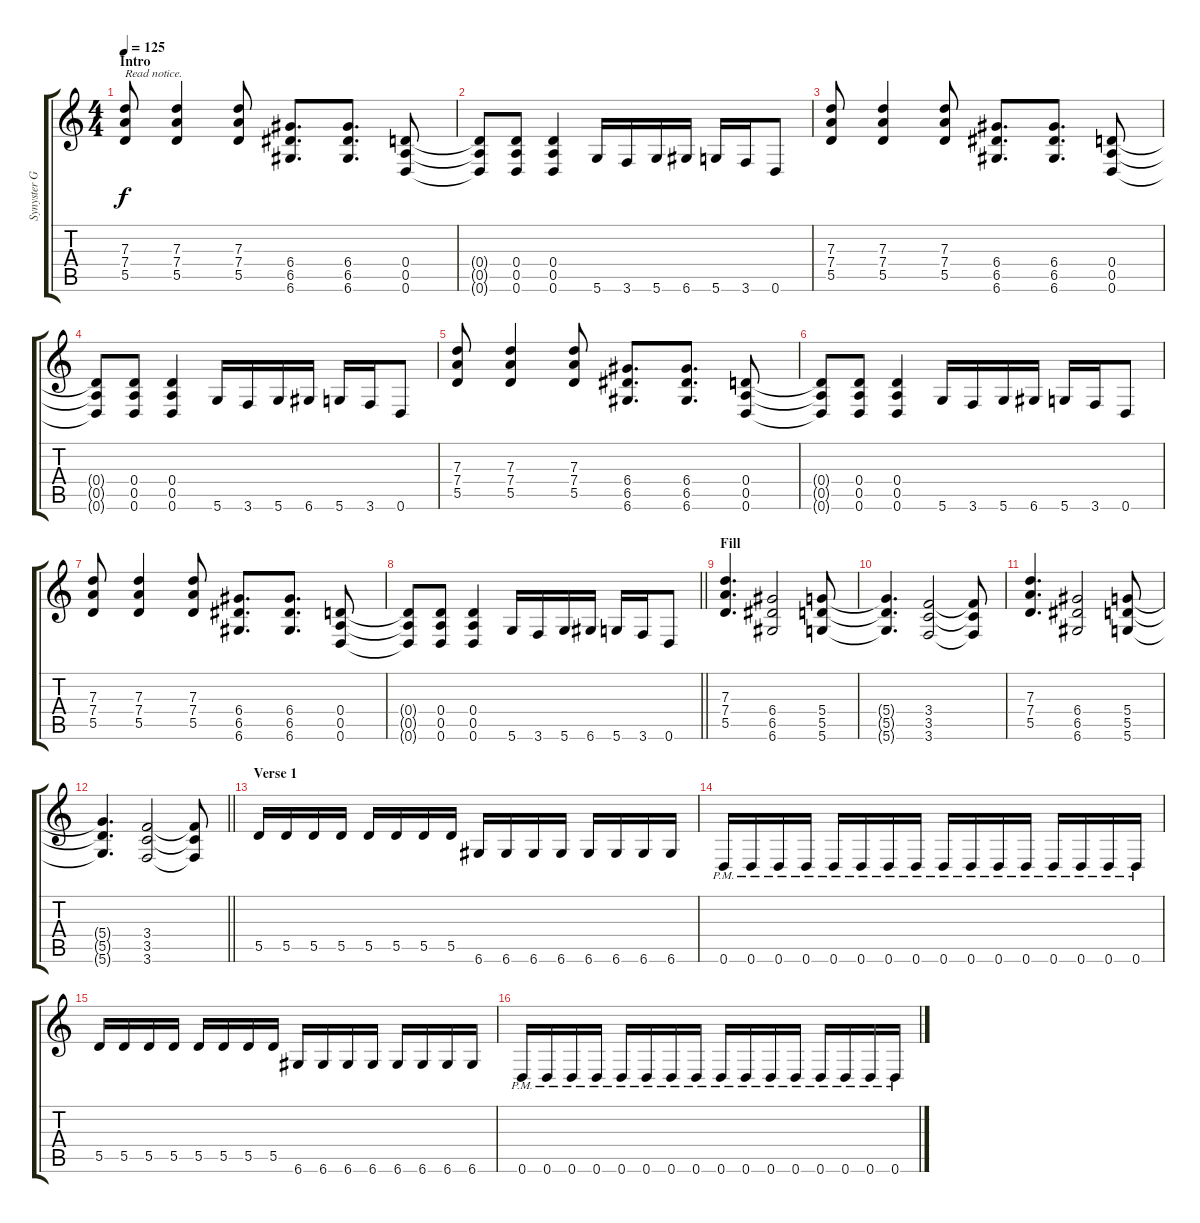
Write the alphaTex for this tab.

\track ("Synyster Gates" "Synyster G") {instrument distortionguitar}
\staff {score tabs}
\tuning (E4 B3 G3 D3 A2 D2) {hide}
\ts (4 4)
\section ("" "Intro")
\tempo 125
\clef g2
\ks c
(7.3 7.4 5.5).8{txt "Read notice." dy f instrument overdrivenguitar} (7.3 7.4 5.5).4 (7.3 7.4 5.5).8 (6.4 6.5 6.6).8{d} (6.4 6.5 6.6).8{d} (0.4 0.5 0.6).8 |
(0.4{t} 0.5{t} 0.6{t}).8 (0.4 0.5 0.6).8 (0.4 0.5 0.6).4 5.6.16 3.6.16 5.6.16 6.6.16 5.6.16 3.6.16 0.6.8 |
(7.3 7.4 5.5).8 (7.3 7.4 5.5).4 (7.3 7.4 5.5).8 (6.4 6.5 6.6).8{d} (6.4 6.5 6.6).8{d} (0.4 0.5 0.6).8 |
(0.4{t} 0.5{t} 0.6{t}).8 (0.4 0.5 0.6).8 (0.4 0.5 0.6).4 5.6.16 3.6.16 5.6.16 6.6.16 5.6.16 3.6.16 0.6.8 |
(7.3 7.4 5.5).8{instrument distortionguitar} (7.3 7.4 5.5).4 (7.3 7.4 5.5).8 (6.4 6.5 6.6).8{d} (6.4 6.5 6.6).8{d} (0.4 0.5 0.6).8 |
(0.4{t} 0.5{t} 0.6{t}).8 (0.4 0.5 0.6).8 (0.4 0.5 0.6).4 5.6.16 3.6.16 5.6.16 6.6.16 5.6.16 3.6.16 0.6.8 |
(7.3 7.4 5.5).8 (7.3 7.4 5.5).4 (7.3 7.4 5.5).8 (6.4 6.5 6.6).8{d} (6.4 6.5 6.6).8{d} (0.4 0.5 0.6).8 |
\barLineRight lightlight
(0.4{t} 0.5{t} 0.6{t}).8 (0.4 0.5 0.6).8 (0.4 0.5 0.6).4 5.6.16 3.6.16 5.6.16 6.6.16 5.6.16 3.6.16 0.6.8 |
\section ("" "Fill")
(7.3 7.4 5.5).4{d} (6.4 6.5 6.6).2 (5.4 5.5 5.6).8 |
(5.4{t} 5.5{t} 5.6{t}).4{d} (3.4 3.5 3.6).2 (3.4{t} 3.5{t} 3.6{t}).8 |
(7.3 7.4 5.5).4{d} (6.4 6.5 6.6).2 (5.4 5.5 5.6).8 |
\barLineRight lightlight
(5.4{t} 5.5{t} 5.6{t}).4{d} (3.4 3.5 3.6).2 (3.4{t} 3.5{t} 3.6{t}).8 |
\section ("" "Verse 1")
5.5.16 5.5.16 5.5.16 5.5.16 5.5.16 5.5.16 5.5.16 5.5.16 6.6.16 6.6.16 6.6.16 6.6.16 6.6.16 6.6.16 6.6.16 6.6.16 |
0.6{pm}.16 0.6{pm}.16 0.6{pm}.16 0.6{pm}.16 0.6{pm}.16 0.6{pm}.16 0.6{pm}.16 0.6{pm}.16 0.6{pm}.16 0.6{pm}.16 0.6{pm}.16 0.6{pm}.16 0.6{pm}.16 0.6{pm}.16 0.6{pm}.16 0.6{pm}.16 |
5.5.16 5.5.16 5.5.16 5.5.16 5.5.16 5.5.16 5.5.16 5.5.16 6.6.16 6.6.16 6.6.16 6.6.16 6.6.16 6.6.16 6.6.16 6.6.16 |
0.6{pm}.16 0.6{pm}.16 0.6{pm}.16 0.6{pm}.16 0.6{pm}.16 0.6{pm}.16 0.6{pm}.16 0.6{pm}.16 0.6{pm}.16 0.6{pm}.16 0.6{pm}.16 0.6{pm}.16 0.6{pm}.16 0.6{pm}.16 0.6{pm}.16 0.6{pm}.16
